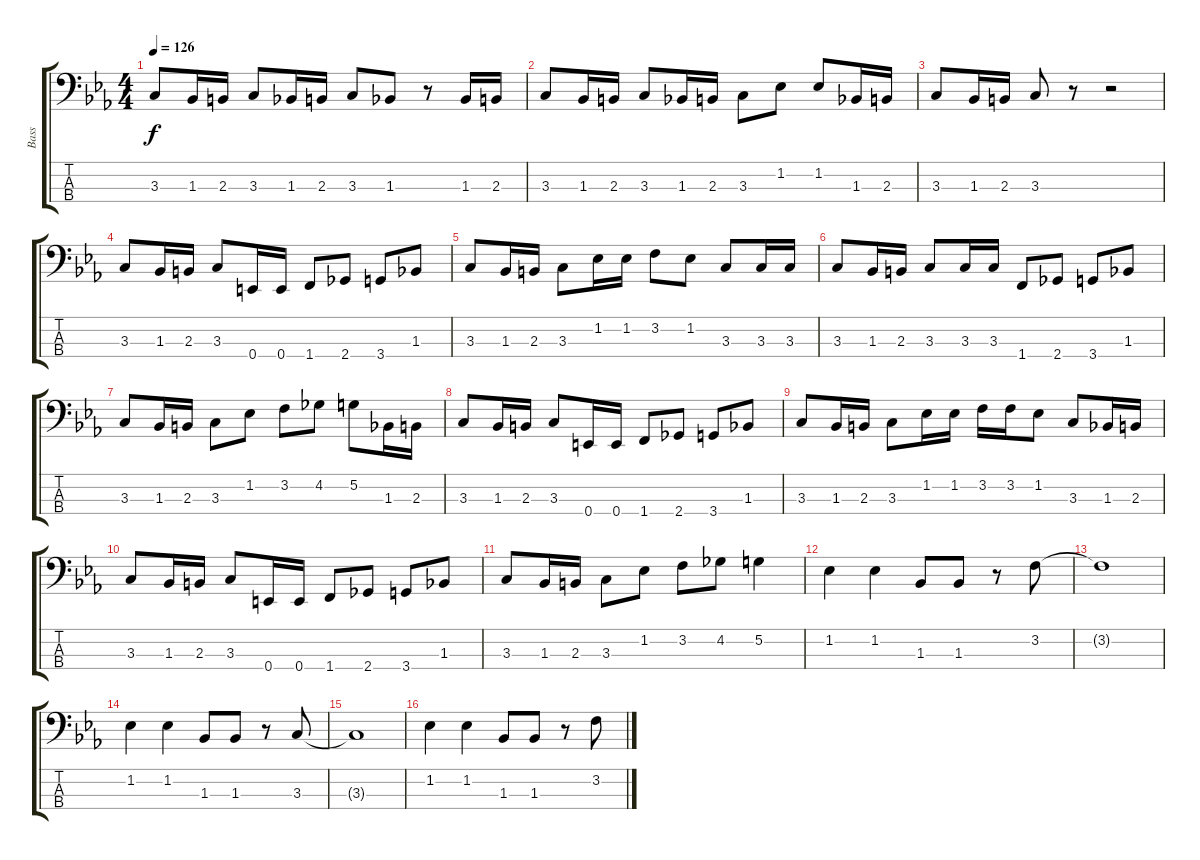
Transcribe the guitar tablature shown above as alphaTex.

\track ("Bass" "Bass") {instrument electricbasspick}
\staff {score tabs}
\tuning (G2 D2 A1 E1) {hide}
\ts (4 4)
\tempo 126
\clef f4
\ks eb
3.3.8{dy f} 1.3.16 2.3.16 3.3.8 1.3.16 2.3.16 3.3.8 1.3.8 r.8 1.3.16 2.3.16 |
3.3.8 1.3.16 2.3.16 3.3.8 1.3.16 2.3.16 3.3.8 1.2.8 1.2.8 1.3.16 2.3.16 |
3.3.8 1.3.16 2.3.16 3.3.8 r.8 r.2 |
3.3.8 1.3.16 2.3.16 3.3.8 0.4.16 0.4.16 1.4.8 2.4.8 3.4.8 1.3.8 |
3.3.8 1.3.16 2.3.16 3.3.8 1.2.16 1.2.16 3.2.8 1.2.8 3.3.8 3.3.16 3.3.16 |
3.3.8 1.3.16 2.3.16 3.3.8 3.3.16 3.3.16 1.4.8 2.4.8 3.4.8 1.3.8 |
3.3.8 1.3.16 2.3.16 3.3.8 1.2.8 3.2.8 4.2.8 5.2.8 1.3.16 2.3.16 |
3.3.8 1.3.16 2.3.16 3.3.8 0.4.16 0.4.16 1.4.8 2.4.8 3.4.8 1.3.8 |
3.3.8 1.3.16 2.3.16 3.3.8 1.2.16 1.2.16 3.2.16 3.2.16 1.2.8 3.3.8 1.3.16 2.3.16 |
3.3.8 1.3.16 2.3.16 3.3.8 0.4.16 0.4.16 1.4.8 2.4.8 3.4.8 1.3.8 |
3.3.8 1.3.16 2.3.16 3.3.8 1.2.8 3.2.8 4.2.8 5.2.4 |
1.2.4 1.2.4 1.3.8 1.3.8 r.8 3.2.8 |
3.2{t}.1 |
1.2.4 1.2.4 1.3.8 1.3.8 r.8 3.3.8 |
3.3{t}.1 |
1.2.4 1.2.4 1.3.8 1.3.8 r.8 3.2.8
